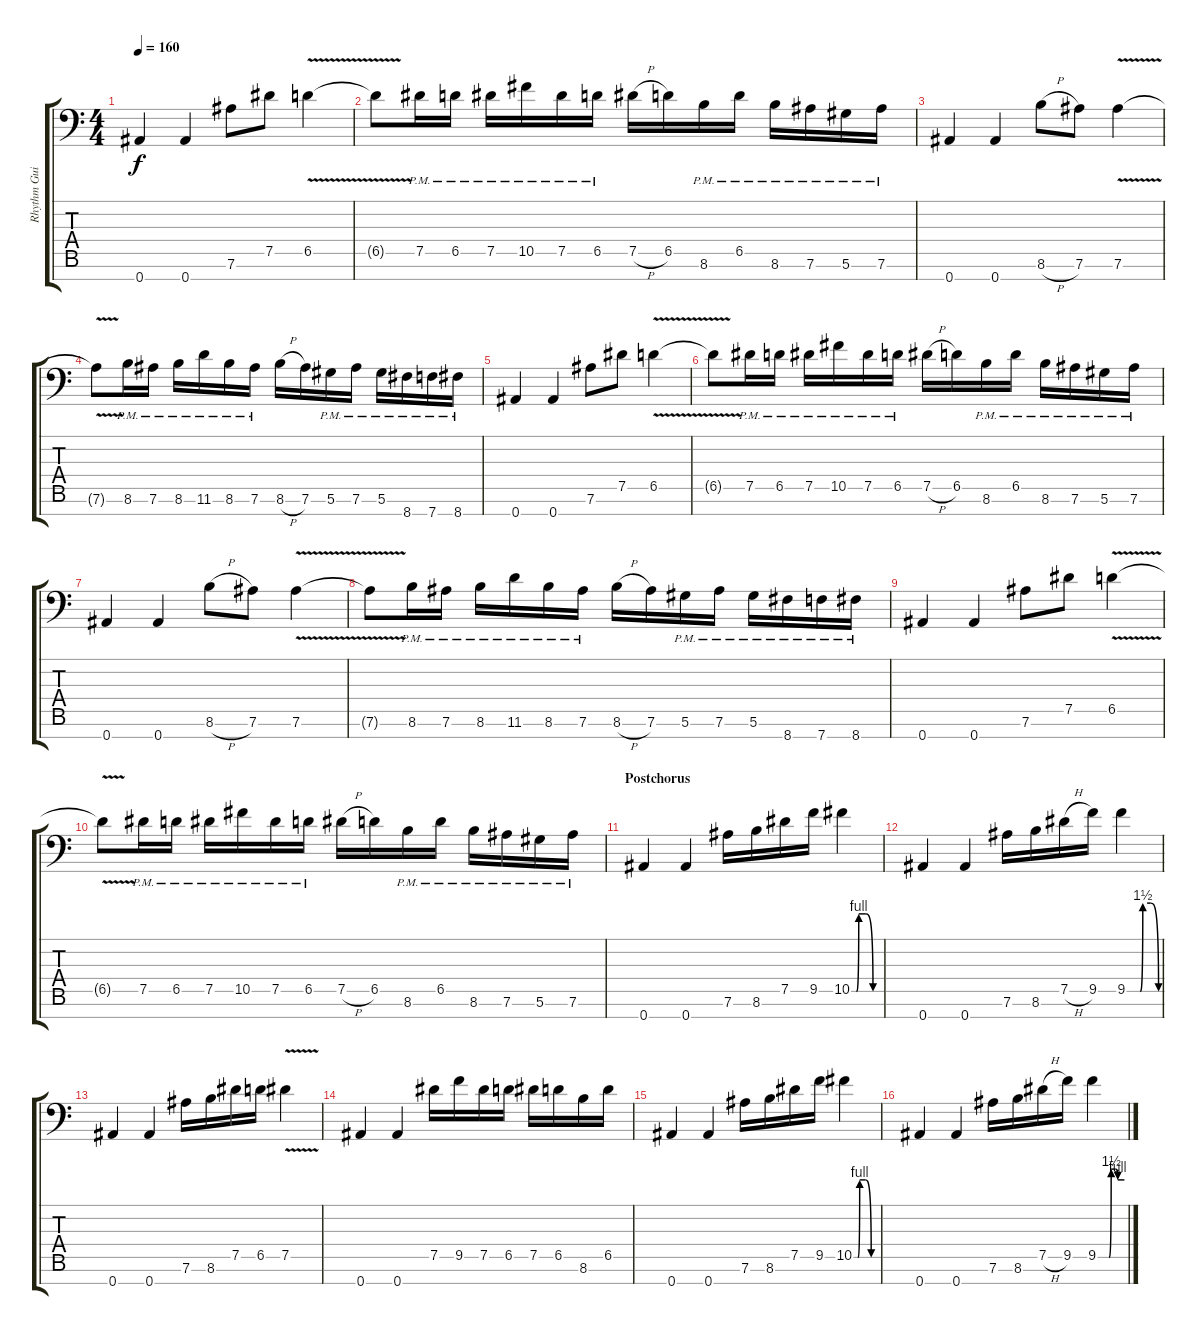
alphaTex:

\track ("Rhythm Guitar Right" "Rhythm Gui") {instrument distortionguitar}
\staff {score tabs}
\tuning (Eb4 Bb3 Gb3 Db3 Ab2 Eb2 Bb1) {hide}
\ts (4 4)
\tempo 160
\clef f4
\ks c
0.7.4{dy f} 0.7.4 7.6.8 7.5.8 6.5{v}.4 |
6.5{t}.8 7.5{pm}.16 6.5{pm}.16 7.5{pm}.16 10.5{pm}.16 7.5{pm}.16 6.5{pm}.16 7.5{h}.16 6.5.16 8.6{pm}.16 6.5{pm}.16 8.6{pm}.16 7.6{pm}.16 5.6{pm}.16 7.6{pm}.16 |
0.7.4 0.7.4 8.6{h}.8 7.6.8 7.6{v}.4 |
7.6{t}.8 8.6{pm}.16 7.6{pm}.16 8.6{pm}.16 11.6{pm}.16 8.6{pm}.16 7.6{pm}.16 8.6{h}.16 7.6.16 5.6{pm}.16 7.6{pm}.16 5.6{pm}.16 8.7{pm}.16 7.7{pm}.16 8.7{pm}.16 |
0.7.4 0.7.4 7.6.8 7.5.8 6.5{v}.4 |
6.5{t}.8 7.5{pm}.16 6.5{pm}.16 7.5{pm}.16 10.5{pm}.16 7.5{pm}.16 6.5{pm}.16 7.5{h}.16 6.5.16 8.6{pm}.16 6.5{pm}.16 8.6{pm}.16 7.6{pm}.16 5.6{pm}.16 7.6{pm}.16 |
0.7.4 0.7.4 8.6{h}.8 7.6.8 7.6{v}.4 |
7.6{t}.8 8.6{pm}.16 7.6{pm}.16 8.6{pm}.16 11.6{pm}.16 8.6{pm}.16 7.6{pm}.16 8.6{h}.16 7.6.16 5.6{pm}.16 7.6{pm}.16 5.6{pm}.16 8.7{pm}.16 7.7{pm}.16 8.7{pm}.16 |
0.7.4 0.7.4 7.6.8 7.5.8 6.5{v}.4 |
6.5{t}.8 7.5{pm}.16 6.5{pm}.16 7.5{pm}.16 10.5{pm}.16 7.5{pm}.16 6.5{pm}.16 7.5{h}.16 6.5.16 8.6{pm}.16 6.5{pm}.16 8.6{pm}.16 7.6{pm}.16 5.6{pm}.16 7.6{pm}.16 |
\section ("" "Postchorus")
0.7.4 0.7.4 7.6.16 8.6.16 7.5.16 9.5.16 10.5{be (custom 0 0 10 0 15 4 30 4 45 0 60 0)}.4 |
0.7.4 0.7.4 7.6.16 8.6.16 7.5{h}.16 9.5.16 9.5{be (custom 0 0 25 0 30 6 45 6 60 0)}.4 |
0.7.4 0.7.4 7.6.16 8.6.16 7.5.16 6.5.16 7.5{v}.4 |
0.7.4 0.7.4 7.5.16 9.5.16 7.5.16 6.5.16 7.5.16 6.5.16 8.6.16 6.5.16 |
0.7.4 0.7.4 7.6.16 8.6.16 7.5.16 9.5.16 10.5{be (custom 0 0 10 0 15 4 30 4 45 0 60 0)}.4 |
0.7.4 0.7.4 7.6.16 8.6.16 7.5{h}.16 9.5.16 9.5{be (custom 0 0 25 0 30 6 40 6 45 4 60 4)}.4
